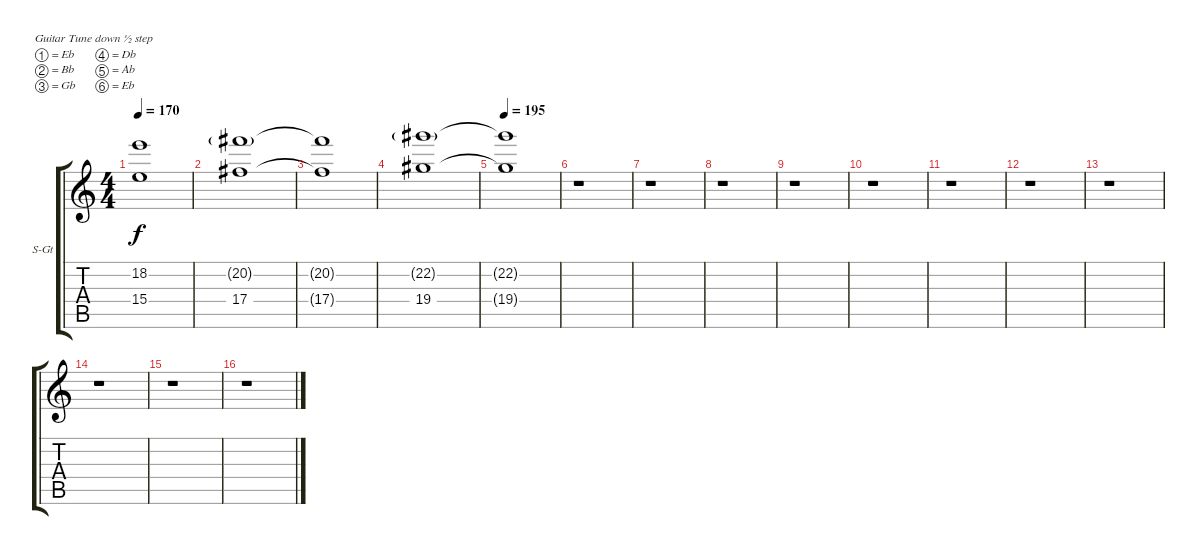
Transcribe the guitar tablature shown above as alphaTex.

\bracketExtendMode groupsimilarinstruments
\firstSystemTrackNameOrientation horizontal
\otherSystemsTrackNameOrientation horizontal
\track ("Дмитрий Иванов" "S-Gt") {instrument frenchhorn}
\staff {score tabs}
\tuning (Eb4 Bb3 Gb3 Db3 Ab2 Eb2)
\displaytranspose 12
\ts (4 4)
\tempo 170
\clef g2
\ks c
(18.2{t} 15.4{t}).1{dy f} |
(20.2{g} 17.4).1 |
(20.2{t} 17.4{t}).1 |
(22.2{g} 19.4).1 |
\tempo 195
(22.2{t} 19.4{t}).1 |
r.1 |
r.1 |
r.1 |
r.1 |
r.1 |
r.1 |
r.1 |
r.1 |
r.1 |
r.1 |
r.1
